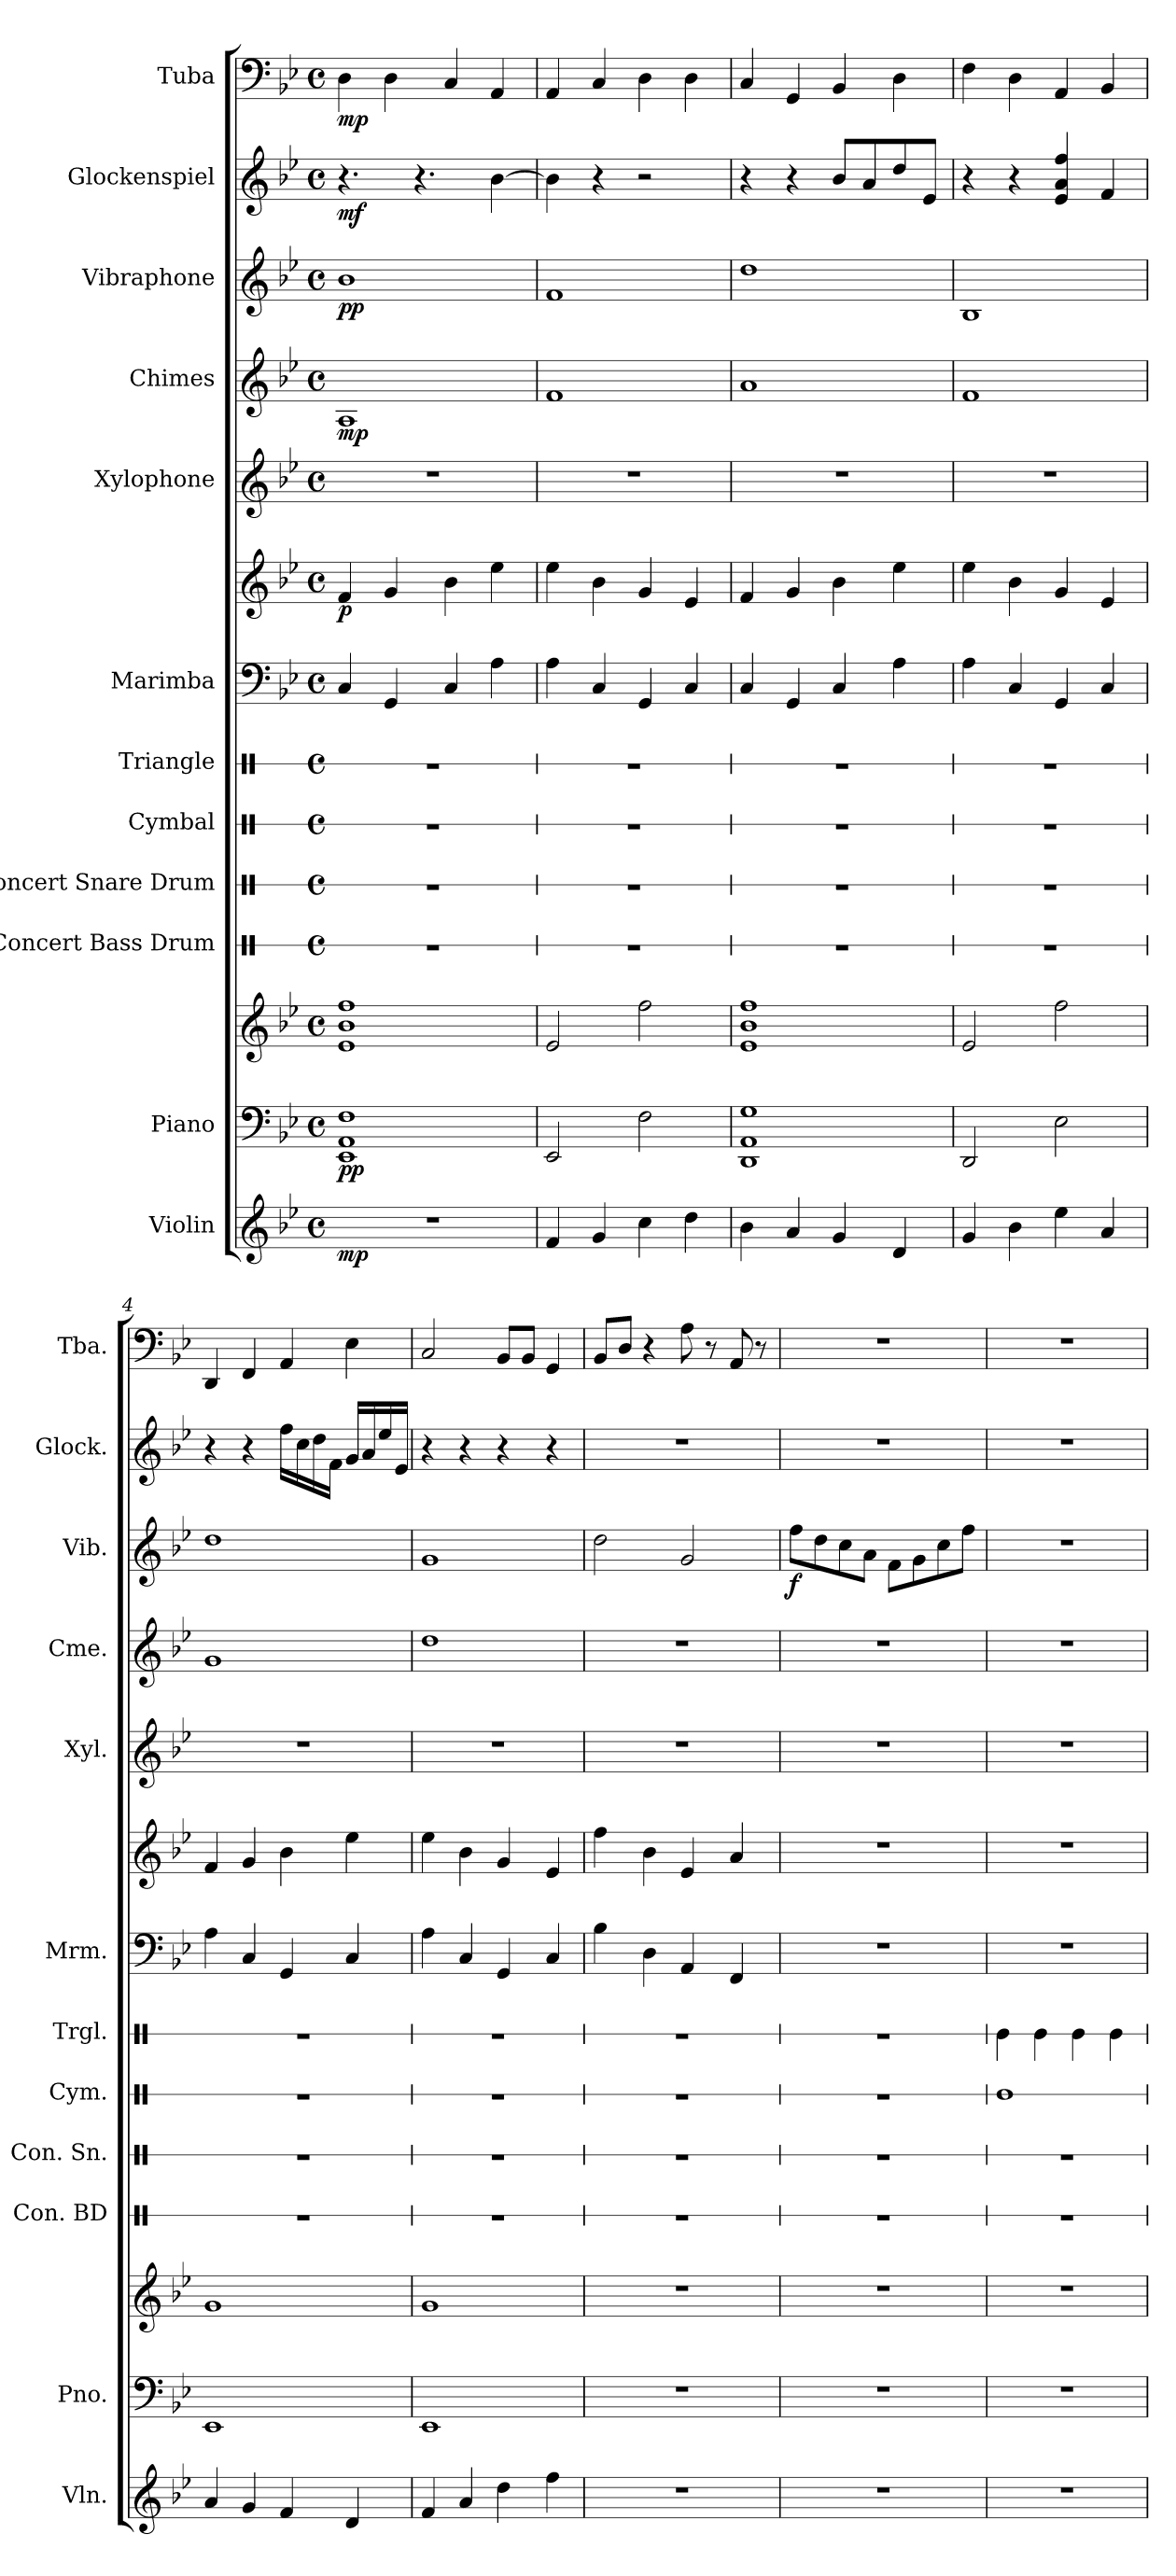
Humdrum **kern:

**kern	**dynam	**kern	**kern	**dynam	**kern	**kern	**kern	**kern	**kern	**kern	**dynam	**kern	**kern	**dynam	**kern	**dynam	**kern	**dynam	**kern	**dynam
*part12	*part12	*part11	*part11	*part11	*part10	*part9	*part8	*part7	*part6	*part6	*part6	*part5	*part4	*part4	*part3	*part3	*part2	*part2	*part1	*part1
*staff14	*staff14	*staff13	*staff12	*staff12/13	*staff11	*staff10	*staff9	*staff8	*staff7	*staff6	*staff6/7	*staff5	*staff4	*staff4	*staff3	*staff3	*staff2	*staff2	*staff1	*staff1
*I"Violin	*	*I"Piano	*	*	*I"Concert Bass Drum	*I"Concert Snare Drum	*I"Cymbal	*I"Triangle	*I"Marimba	*	*	*I"Xylophone	*I"Chimes	*	*I"Vibraphone	*	*I"Glockenspiel	*	*I"Tuba	*
*I'Vln.	*	*I'Pno.	*	*	*I'Con. BD	*I'Con. Sn.	*I'Cym.	*I'Trgl.	*I'Mrm.	*	*	*I'Xyl.	*I'Cme.	*	*I'Vib.	*	*I'Glock.	*	*I'Tba.	*
*	*	*	*	*	*stria1	*stria1	*stria1	*stria1	*	*	*	*	*	*	*	*	*	*	*	*
*clefG2	*	*clefF4	*clefG2	*	*clefX	*clefX	*clefX	*clefX	*clefF4	*clefG2	*	*clefG2	*clefG2	*	*clefG2	*	*clefG2	*	*clefF4	*
*	*	*	*	*	*	*	*	*	*	*	*	*ITrd-7c-12	*	*	*	*	*ITrd-14c-24	*	*	*
*k[b-e-]	*	*k[b-e-]	*k[b-e-]	*	*k[]	*k[]	*k[]	*k[]	*k[b-e-]	*k[b-e-]	*	*k[b-e-]	*k[b-e-]	*	*k[b-e-]	*	*k[b-e-]	*	*k[b-e-]	*
*M4/4	*	*M4/4	*M4/4	*	*M4/4	*M4/4	*M4/4	*M4/4	*M4/4	*M4/4	*	*M4/4	*M4/4	*	*M4/4	*	*M4/4	*	*M4/4	*
*met(c)	*	*met(c)	*met(c)	*	*met(c)	*met(c)	*met(c)	*met(c)	*met(c)	*met(c)	*	*met(c)	*met(c)	*	*met(c)	*	*met(c)	*	*met(c)	*
*MM80	*	*MM80	*MM80	*	*MM80	*MM80	*MM80	*MM80	*MM80	*MM80	*	*MM80	*MM80	*	*MM80	*	*MM80	*	*MM80	*
=	=	=	=	=	=	=	=	=	=	=	=	=	=	=	=	=	=	=	=	=
!	!LO:DY:b	!	!	!LO:DY:b=2	!	!	!	!	!	!	!	!	!	!	!	!	!	!	!	!
!	!	!	!	!LO:DY:n=1:b	!	!	!	!	!	!	!LO:DY:b	!	!	!LO:DY:b	!	!LO:DY:b	!	!LO:DY:b	!	!LO:DY:b
1r	mp	1EE- 1AA 1F	1e- 1b- 1ff	p p	1r	1r	1r	1r	4C/	4f/	p	1r	1A	mp	1b-	pp	4.r	mf	4D\	mp
.	.	.	.	.	.	.	.	.	4GG/	4g/	.	.	.	.	.	.	.	.	4D\	.
.	.	.	.	.	.	.	.	.	.	.	.	.	.	.	.	.	4.r	.	.	.
.	.	.	.	.	.	.	.	.	4C/	4b-\	.	.	.	.	.	.	.	.	4C/	.
.	.	.	.	.	.	.	.	.	4A\	4ee-\	.	.	.	.	.	.	[4bbb-\	.	4AA/	.
=1	=1	=1	=1	=1	=1	=1	=1	=1	=1	=1	=1	=1	=1	=1	=1	=1	=1	=1	=1	=1
4f/	.	2EE-/	2e-/	.	1r	1r	1r	1r	4A\	4ee-\	.	1r	1f	.	1f	.	4bbb-\]	.	4AA/	.
4g/	.	.	.	.	.	.	.	.	4C/	4b-\	.	.	.	.	.	.	4r	.	4C/	.
4cc\	.	2F\	2ff\	.	.	.	.	.	4GG/	4g/	.	.	.	.	.	.	2r	.	4D\	.
4dd\	.	.	.	.	.	.	.	.	4C/	4e-/	.	.	.	.	.	.	.	.	4D\	.
=2	=2	=2	=2	=2	=2	=2	=2	=2	=2	=2	=2	=2	=2	=2	=2	=2	=2	=2	=2	=2
4b-\	.	1DD 1AA 1G	1e- 1b- 1ff	.	1r	1r	1r	1r	4C/	4f/	.	1r	1a	.	1dd	.	4r	.	4C/	.
4a/	.	.	.	.	.	.	.	.	4GG/	4g/	.	.	.	.	.	.	4r	.	4GG/	.
4g/	.	.	.	.	.	.	.	.	4C/	4b-\	.	.	.	.	.	.	8bbb-/L	.	4BB-/	.
.	.	.	.	.	.	.	.	.	.	.	.	.	.	.	.	.	8aaa/	.	.	.
4d/	.	.	.	.	.	.	.	.	4A\	4ee-\	.	.	.	.	.	.	8dddd/	.	4D\	.
.	.	.	.	.	.	.	.	.	.	.	.	.	.	.	.	.	8eee-/J	.	.	.
=3	=3	=3	=3	=3	=3	=3	=3	=3	=3	=3	=3	=3	=3	=3	=3	=3	=3	=3	=3	=3
4g/	.	2DD/	2e-/	.	1r	1r	1r	1r	4A\	4ee-\	.	1r	1f	.	1B-	.	4r	.	4F\	.
4b-\	.	.	.	.	.	.	.	.	4C/	4b-\	.	.	.	.	.	.	4r	.	4D\	.
4ee-\	.	2E-\	2ff\	.	.	.	.	.	4GG/	4g/	.	.	.	.	.	.	4eee-/ 4aaa/ 4ffff/	.	4AA/	.
4a/	.	.	.	.	.	.	.	.	4C/	4e-/	.	.	.	.	.	.	4fff/	.	4BB-/	.
=4	=4	=4	=4	=4	=4	=4	=4	=4	=4	=4	=4	=4	=4	=4	=4	=4	=4	=4	=4	=4
4a/	.	1EE-	1g	.	1r	1r	1r	1r	4A\	4f/	.	1r	1g	.	1dd	.	4r	.	4DD/	.
4g/	.	.	.	.	.	.	.	.	4C/	4g/	.	.	.	.	.	.	4r	.	4FF/	.
4f/	.	.	.	.	.	.	.	.	4GG/	4b-\	.	.	.	.	.	.	16ffff\LL	.	4AA/	.
.	.	.	.	.	.	.	.	.	.	.	.	.	.	.	.	.	16cccc\	.	.	.
.	.	.	.	.	.	.	.	.	.	.	.	.	.	.	.	.	16dddd\	.	.	.
.	.	.	.	.	.	.	.	.	.	.	.	.	.	.	.	.	16fff\JJ	.	.	.
4d/	.	.	.	.	.	.	.	.	4C/	4ee-\	.	.	.	.	.	.	16ggg/LL	.	4E-\	.
.	.	.	.	.	.	.	.	.	.	.	.	.	.	.	.	.	16aaa/	.	.	.
.	.	.	.	.	.	.	.	.	.	.	.	.	.	.	.	.	16eeee-/	.	.	.
.	.	.	.	.	.	.	.	.	.	.	.	.	.	.	.	.	16eee-/JJ	.	.	.
!!LO:PB:g=z
=5	=5	=5	=5	=5	=5	=5	=5	=5	=5	=5	=5	=5	=5	=5	=5	=5	=5	=5	=5	=5
4f/	.	1EE-	1g	.	1r	1r	1r	1r	4A\	4ee-\	.	1r	1dd	.	1g	.	4r	.	2C/	.
4a/	.	.	.	.	.	.	.	.	4C/	4b-\	.	.	.	.	.	.	4r	.	.	.
4dd\	.	.	.	.	.	.	.	.	4GG/	4g/	.	.	.	.	.	.	4r	.	8BB-/L	.
.	.	.	.	.	.	.	.	.	.	.	.	.	.	.	.	.	.	.	8BB-/J	.
4ff\	.	.	.	.	.	.	.	.	4C/	4e-/	.	.	.	.	.	.	4r	.	4GG/	.
=6	=6	=6	=6	=6	=6	=6	=6	=6	=6	=6	=6	=6	=6	=6	=6	=6	=6	=6	=6	=6
1r	.	1r	1r	.	1r	1r	1r	1r	4B-\	4ff\	.	1r	1r	.	2dd\	.	1r	.	8BB-/L	.
.	.	.	.	.	.	.	.	.	.	.	.	.	.	.	.	.	.	.	8D/J	.
.	.	.	.	.	.	.	.	.	4D\	4b-\	.	.	.	.	.	.	.	.	4r	.
.	.	.	.	.	.	.	.	.	4AA/	4e-/	.	.	.	.	2g/	.	.	.	8A\	.
.	.	.	.	.	.	.	.	.	.	.	.	.	.	.	.	.	.	.	8r	.
.	.	.	.	.	.	.	.	.	4FF/	4a/	.	.	.	.	.	.	.	.	8AA/	.
.	.	.	.	.	.	.	.	.	.	.	.	.	.	.	.	.	.	.	8r	.
=7	=7	=7	=7	=7	=7	=7	=7	=7	=7	=7	=7	=7	=7	=7	=7	=7	=7	=7	=7	=7
!	!	!	!	!	!	!	!	!	!	!	!	!	!	!	!	!LO:DY:b	!	!	!	!
1r	.	1r	1r	.	1r	1r	1r	1r	1r	1r	.	1r	1r	.	8ff\L	f	1r	.	1r	.
.	.	.	.	.	.	.	.	.	.	.	.	.	.	.	8dd\	.	.	.	.	.
.	.	.	.	.	.	.	.	.	.	.	.	.	.	.	8cc\	.	.	.	.	.
.	.	.	.	.	.	.	.	.	.	.	.	.	.	.	8a\J	.	.	.	.	.
.	.	.	.	.	.	.	.	.	.	.	.	.	.	.	8f\L	.	.	.	.	.
.	.	.	.	.	.	.	.	.	.	.	.	.	.	.	8g\	.	.	.	.	.
.	.	.	.	.	.	.	.	.	.	.	.	.	.	.	8cc\	.	.	.	.	.
.	.	.	.	.	.	.	.	.	.	.	.	.	.	.	8ff\J	.	.	.	.	.
=8	=8	=8	=8	=8	=8	=8	=8	=8	=8	=8	=8	=8	=8	=8	=8	=8	=8	=8	=8	=8
1r	.	1r	1r	.	1r	1r	1Re	4Re\	1r	1r	.	1r	1r	.	1r	.	1r	.	1r	.
.	.	.	.	.	.	.	.	4Re\	.	.	.	.	.	.	.	.	.	.	.	.
.	.	.	.	.	.	.	.	4Re\	.	.	.	.	.	.	.	.	.	.	.	.
.	.	.	.	.	.	.	.	4Re\	.	.	.	.	.	.	.	.	.	.	.	.
=	=	=	=	=	=	=	=	=	=	=	=	=	=	=	=	=	=	=	=	=
*-	*-	*-	*-	*-	*-	*-	*-	*-	*-	*-	*-	*-	*-	*-	*-	*-	*-	*-	*-	*-
